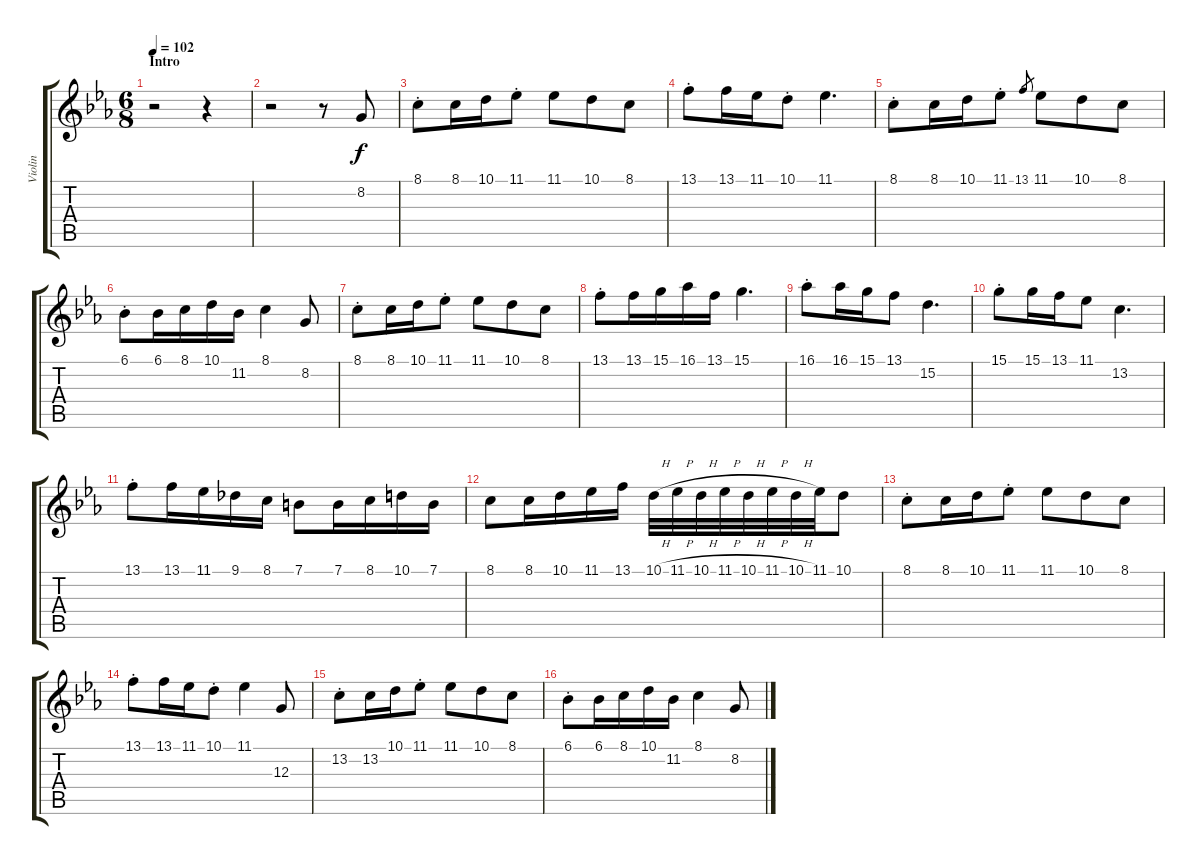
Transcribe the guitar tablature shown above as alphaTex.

\track ("Violin" "Violin") {instrument violin}
\staff {score tabs}
\tuning (E4 B3 G3 D3 A2 E2) {hide}
\ts (6 8)
\section ("" "Intro")
\tempo 102
\clef g2
\ks cminor
r.2{dy f instrument violin} r.4 |
r.2 r.8 8.2.8 |
8.1{st}.8 8.1.16 10.1.16 11.1{st}.8 11.1.8 10.1.8 8.1.8 |
13.1{st}.8 13.1.16 11.1.16 10.1{st}.8 11.1.4{d} |
8.1{st}.8 8.1.16 10.1.16 11.1{st}.8 13.1.8{gr} 11.1.8 10.1.8 8.1.8 |
6.1{st}.8 6.1.16 8.1.16 10.1.16 11.2.16 8.1.4 8.2.8 |
8.1{st}.8 8.1.16 10.1.16 11.1{st}.8 11.1.8 10.1.8 8.1.8 |
13.1{st}.8 13.1.16 15.1.16 16.1.16 13.1.16 15.1.4{d} |
16.1{st}.8 16.1.16 15.1.16 13.1.8 15.2.4{d} |
15.1{st}.8 15.1.16 13.1.16 11.1.8 13.2.4{d} |
13.1{st}.8 13.1.16 11.1.16 9.1.16 8.1.16 7.1.8 7.1.16 8.1.16 10.1.16 7.1.16 |
8.1.8 8.1.16 10.1.16 11.1.16 13.1.16 10.1{h}.32 11.1{h}.32 10.1{h}.32 11.1{h}.32 10.1{h}.32 11.1{h}.32 10.1{h}.32 11.1.32 10.1.8 |
8.1{st}.8 8.1.16 10.1.16 11.1{st}.8 11.1.8 10.1.8 8.1.8 |
13.1{st}.8 13.1.16 11.1.16 10.1{st}.8 11.1.4 12.3.8 |
13.2{st}.8 13.2.16 10.1.16 11.1{st}.8 11.1.8 10.1.8 8.1.8 |
6.1{st}.8 6.1.16 8.1.16 10.1.16 11.2.16 8.1.4 8.2.8
